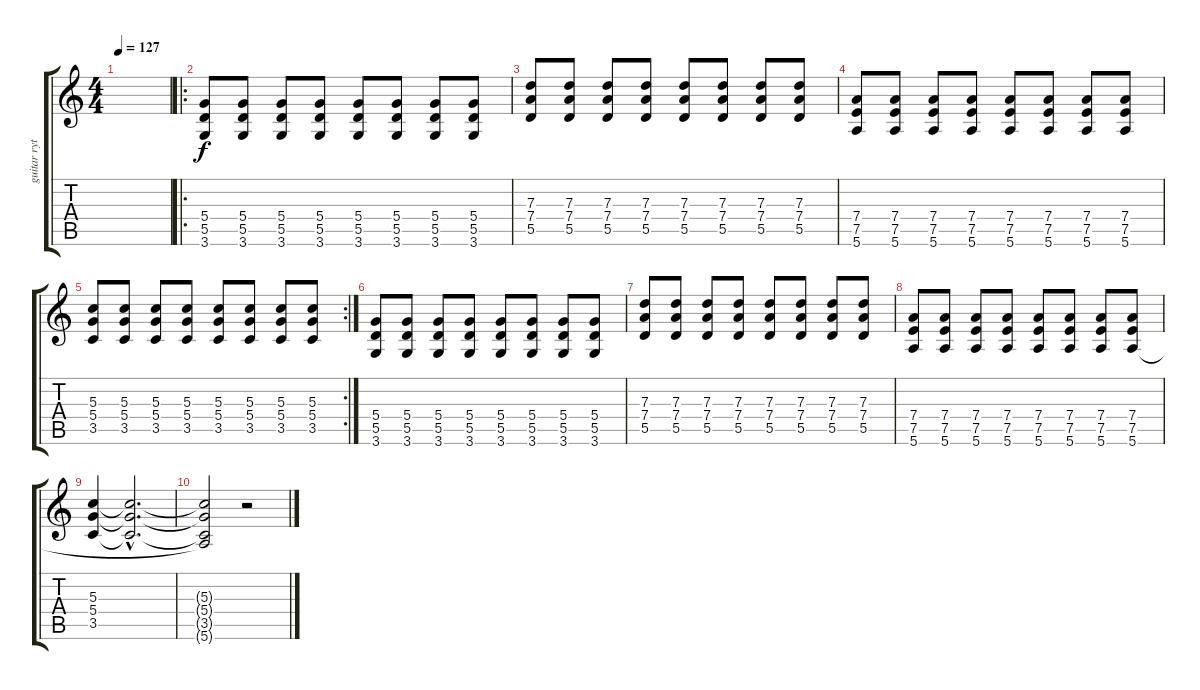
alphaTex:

\track ("guitar rythmik" "guitar ryt") {instrument distortionguitar}
\staff {score tabs}
\tuning (E4 B3 G3 D3 A2 E2) {hide}
\ts (4 4)
\tempo 127
\clef g2
\ks c
|
\ro
(5.4 5.5 3.6).8{volume 16 instrument distortionguitar} (5.4 5.5 3.6).8 (5.4 5.5 3.6).8 (5.4 5.5 3.6).8 (5.4 5.5 3.6).8 (5.4 5.5 3.6).8 (5.4 5.5 3.6).8 (5.4 5.5 3.6).8 |
(7.3 7.4 5.5).8 (7.3 7.4 5.5).8 (7.3 7.4 5.5).8 (7.3 7.4 5.5).8 (7.3 7.4 5.5).8 (7.3 7.4 5.5).8 (7.3 7.4 5.5).8 (7.3 7.4 5.5).8 |
(7.4 7.5 5.6).8 (7.4 7.5 5.6).8 (7.4 7.5 5.6).8 (7.4 7.5 5.6).8 (7.4 7.5 5.6).8 (7.4 7.5 5.6).8 (7.4 7.5 5.6).8 (7.4 7.5 5.6).8 |
\rc 2
(5.3 5.4 3.5).8 (5.3 5.4 3.5).8 (5.3 5.4 3.5).8 (5.3 5.4 3.5).8 (5.3 5.4 3.5).8 (5.3 5.4 3.5).8 (5.3 5.4 3.5).8 (5.3 5.4 3.5).8 |
(5.4 5.5 3.6).8 (5.4 5.5 3.6).8 (5.4 5.5 3.6).8 (5.4 5.5 3.6).8 (5.4 5.5 3.6).8 (5.4 5.5 3.6).8 (5.4 5.5 3.6).8 (5.4 5.5 3.6).8 |
(7.3 7.4 5.5).8 (7.3 7.4 5.5).8 (7.3 7.4 5.5).8 (7.3 7.4 5.5).8 (7.3 7.4 5.5).8 (7.3 7.4 5.5).8 (7.3 7.4 5.5).8 (7.3 7.4 5.5).8 |
(7.4 7.5 5.6).8 (7.4 7.5 5.6).8 (7.4 7.5 5.6).8 (7.4 7.5 5.6).8 (7.4 7.5 5.6).8 (7.4 7.5 5.6).8 (7.4 7.5 5.6).8 (7.4 7.5 5.6).8 |
(5.3 5.4 3.5).4 (5.3{hac t} 5.4{hac t} 3.5{hac t}).2{d} |
(5.3{t} 5.4{t} 3.5{t} 5.6{t}).2 r.2
